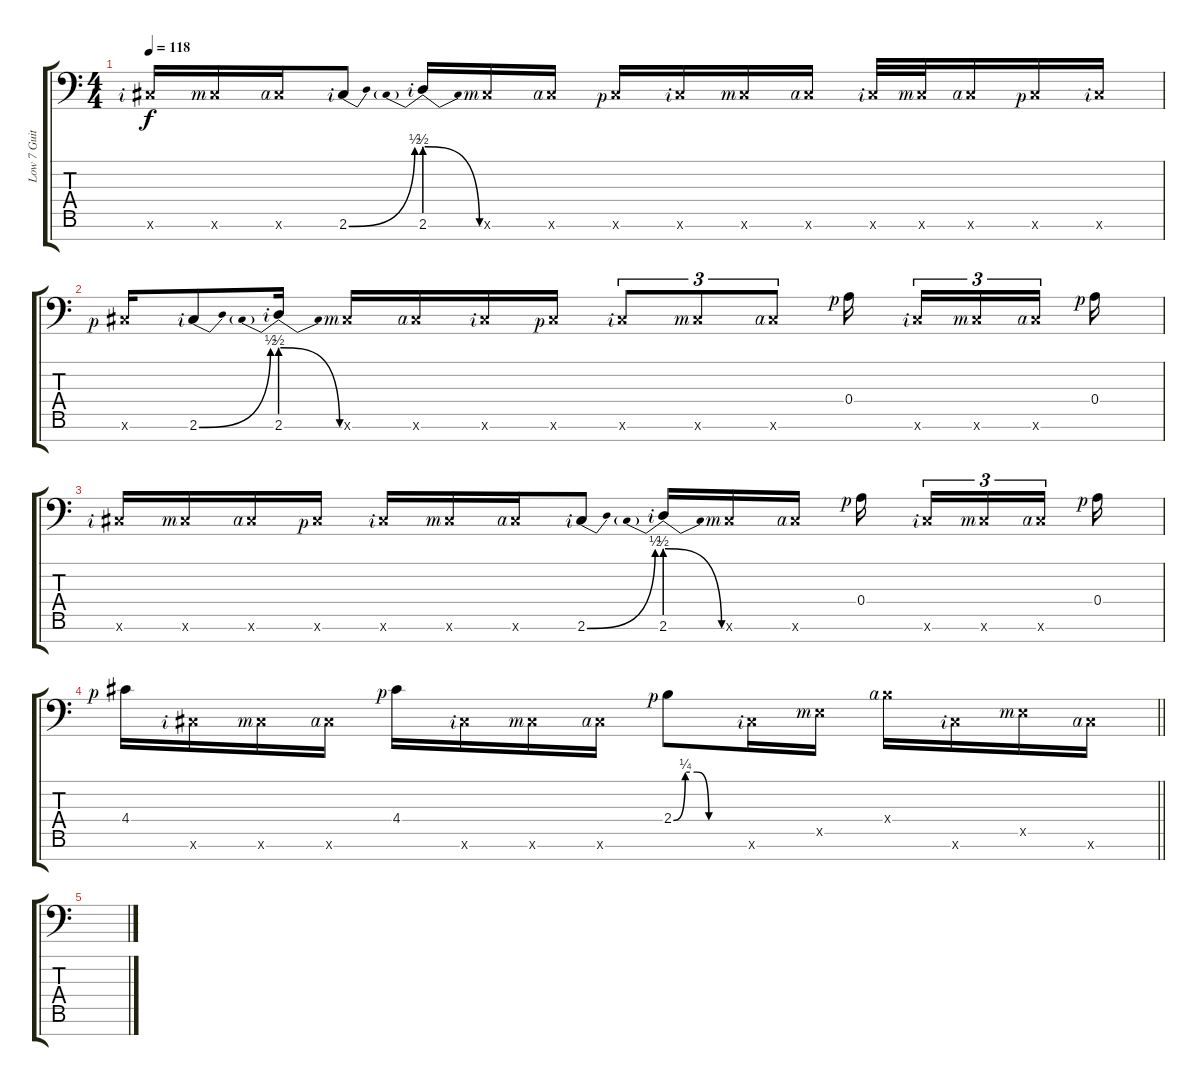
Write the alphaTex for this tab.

\track ("Low 7 Guitar #2" "Low 7 Guit") {instrument distortionguitar}
\staff {score tabs}
\tuning (B3 G3 D3 A2 D2 B1 E1) {hide}
\ts (4 4)
\tempo 118
\clef f4
\ks c
2.6{x rf 2}.16{dy f} 2.6{x rf 3}.16 2.6{x rf 4}.16 2.6{be (bend 0 0 60 2) rf 2}.8 2.6{be (prebendrelease 0 2 60 0) rf 2}.16 2.6{x rf 3}.16 2.6{x rf 4}.16 2.6{x rf 1}.16 2.6{x rf 2}.16 2.6{x rf 3}.16 2.6{x rf 4}.16 2.6{x rf 2}.32 2.6{x rf 3}.32 2.6{x rf 4}.16 2.6{x rf 1}.16 2.6{x rf 2}.16 |
2.6{x rf 1}.16 2.6{be (bend 0 0 60 2) rf 2}.8 2.6{be (prebendrelease 0 2 60 0) rf 2}.16 2.6{x rf 3}.16 2.6{x rf 4}.16 2.6{x rf 2}.16 2.6{x rf 1}.16 2.6{x rf 2}.8{tu (3 2)} 2.6{x rf 3}.8{tu (3 2)} 2.6{x rf 4}.8{tu (3 2)} 0.4{rf 1}.16{beam splitsecondary} 2.6{x rf 2}.16{tu (3 2)} 2.6{x rf 3}.16{tu (3 2)} 2.6{x rf 4}.16{tu (3 2) beam splitsecondary} 0.4{rf 1}.16 |
2.6{x rf 2}.16 2.6{x rf 3}.16 2.6{x rf 4}.16 2.6{x rf 1}.16 2.6{x rf 2}.16 2.6{x rf 3}.16 2.6{x rf 4}.16 2.6{be (bend 0 0 60 2) rf 2}.8 2.6{be (prebendrelease 0 2 60 0) rf 2}.16 2.6{x rf 3}.16 2.6{x rf 4}.16 0.4{rf 1}.16{beam splitsecondary} 2.6{x rf 2}.16{tu (3 2)} 2.6{x rf 3}.16{tu (3 2)} 2.6{x rf 4}.16{tu (3 2) beam splitsecondary} 0.4{rf 1}.16 |
\barLineRight lightlight
4.4{rf 1}.16 2.6{x rf 2}.16 2.6{x rf 3}.16 2.6{x rf 4}.16 4.4{rf 1}.16 2.6{x rf 2}.16 2.6{x rf 3}.16 2.6{x rf 4}.16 2.4{be (custom 0 0 10 1 20 1 30 0 60 0) rf 1}.8 2.6{x rf 2}.16 2.5{x rf 3}.16 2.4{x rf 4}.16 2.6{x rf 2}.16 2.5{x rf 3}.16 2.6{x rf 4}.16 |
\section ("" "")
